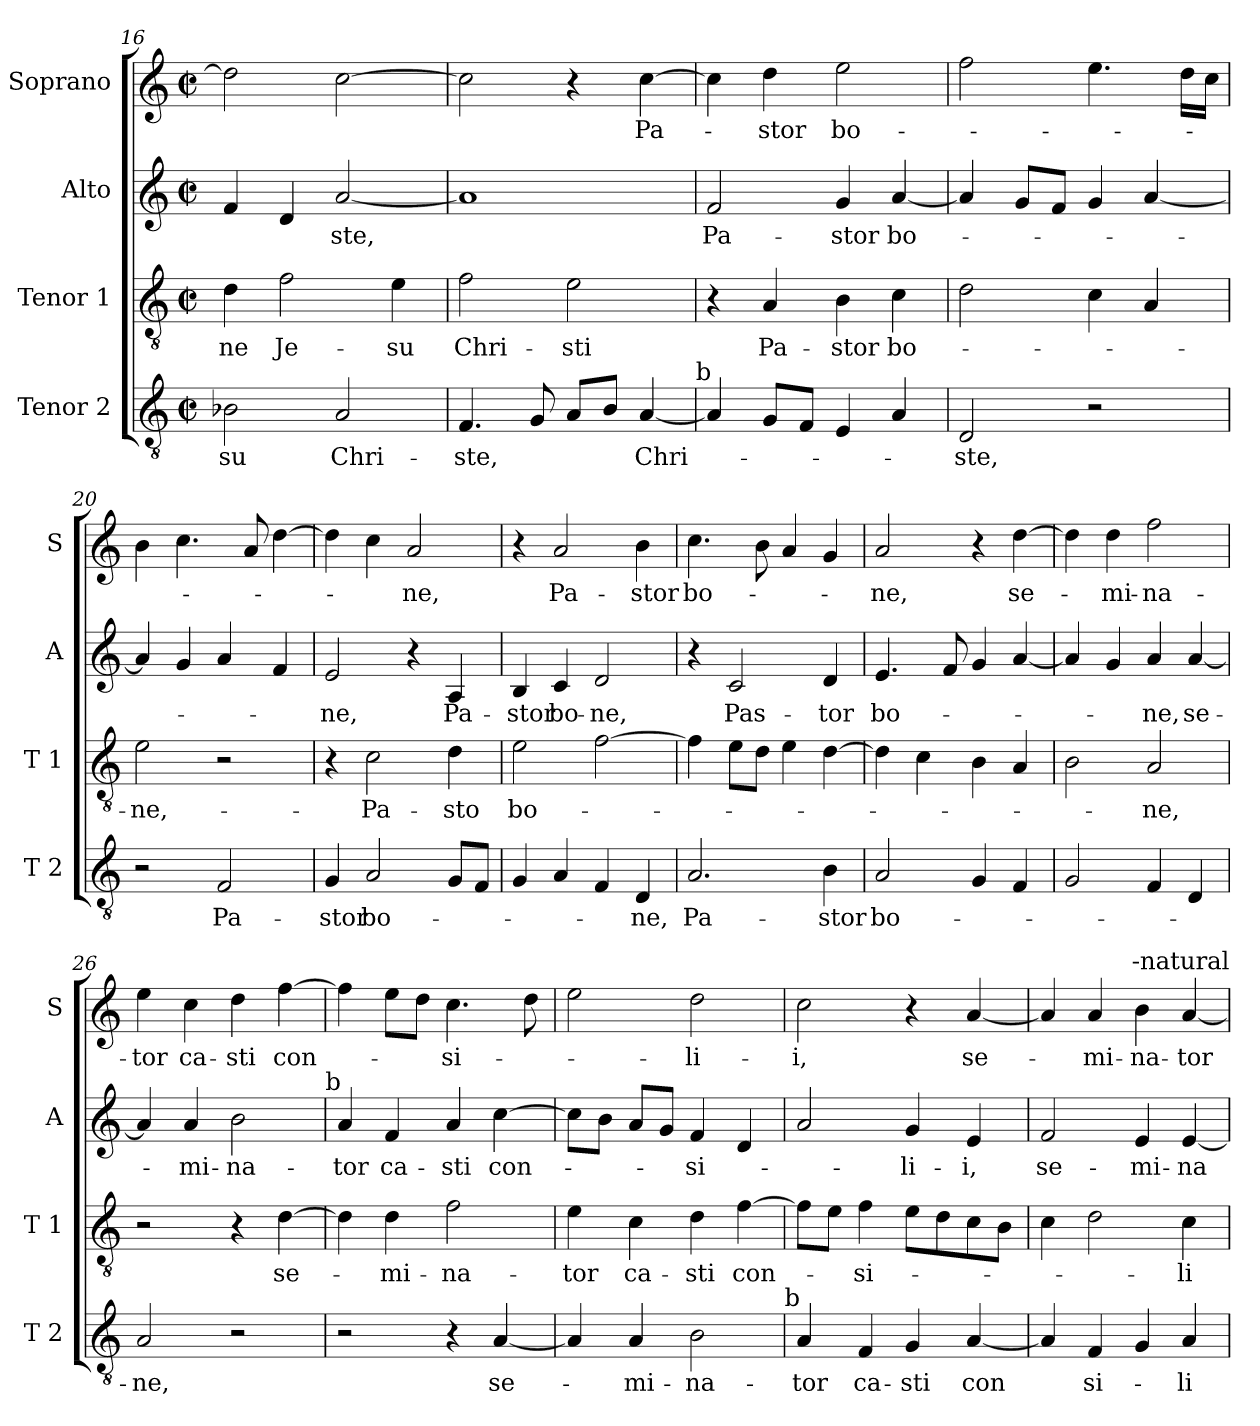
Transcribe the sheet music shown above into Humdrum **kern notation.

**kern	**text	**kern	**text	**kern	**text	**kern	**text
*part4	*part4	*part3	*part3	*part2	*part2	*part1	*part1
*staff4	*staff4	*staff3	*staff3	*staff2	*staff2	*staff1	*staff1
*I"Tenor 2	*	*I"Tenor 1	*	*I"Alto	*	*I"Soprano	*
*I'T 2	*	*I'T 1	*	*I'A	*	*I'S	*
*clefGv2	*	*clefGv2	*	*clefG2	*	*clefG2	*
*k[]	*	*k[]	*	*k[]	*	*k[]	*
*C:	*	*C:	*	*C:	*	*C:	*
*M2/2	*	*M2/2	*	*M2/2	*	*M2/2	*
*met(c|)	*	*met(c|)	*	*met(c|)	*	*met(c|)	*
=16	=16	=16	=16	=16	=16	=16	=16
2B-X\	-su	4d\	-ne	4f/	.	2dd\]	.
.	.	2f\	Je-	4d/	.	.	.
2A/	Chri-	.	.	[2a/	-ste,	[2cc\	.
.	.	4e\	-su	.	.	.	.
=17	=17	=17	=17	=17	=17	=17	=17
4.F/	-ste,	2f\	Chri-	1a]	.	2cc\]	.
8G/	.	.	.	.	.	.	.
8A/L	.	2e\	-sti	.	.	4r	.
8B/J	.	.	.	.	.	.	.
[4A/	Chri-	.	.	.	.	[4cc\	Pa-
!LO:TX:a:t=b	!	!	!	!	!	!	!
=18	=18	=18	=18	=18	=18	=18	=18
4A/]	.	4r	.	2f/	Pa-	4cc\]	.
8G/L	.	4A/	Pa-	.	.	4dd\	-stor
8F/J	.	.	.	.	.	.	.
4E/	.	4B\	-stor	4g/	-stor	2ee\	bo-
4A/	.	4c\	bo-	[4a/	bo-	.	.
!!LO:PB:g=z
=19	=19	=19	=19	=19	=19	=19	=19
2D/	-ste,	2d\	.	4a/]	.	2ff\	.
.	.	.	.	8g/L	.	.	.
.	.	.	.	8f/J	.	.	.
2r	.	4c\	.	4g/	.	4.ee\	.
.	.	4A/	.	[4a/	.	.	.
.	.	.	.	.	.	16dd\LL	.
.	.	.	.	.	.	16cc\JJ	.
=20	=20	=20	=20	=20	=20	=20	=20
2r	.	2e\	-ne,-	4a/]	.	4b\	.
.	.	.	.	4g/	.	4.cc\	.
2F/	Pa-	2r	.	4a/	.	.	.
.	.	.	.	.	.	8a/	.
.	.	.	.	4f/	.	[4dd\	.
=21	=21	=21	=21	=21	=21	=21	=21
4G/	-stor	4r	.	2e/	-ne,	4dd\]	.
2A/	bo-	2c\	-Pa-	.	.	4cc\	.
.	.	.	.	4r	.	2a/	-ne,
8G/L	.	4d\	-sto	4A/	Pa-	.	.
8F/J	.	.	.	.	.	.	.
=22	=22	=22	=22	=22	=22	=22	=22
4G/	.	2e\	bo-	4B/	-stor	4r	.
4A/	.	.	.	4c/	bo-	2a/	Pa-
4F/	.	[2f\	.	2d/	-ne,	.	.
4D/	-ne,	.	.	.	.	4b\	-stor
=23	=23	=23	=23	=23	=23	=23	=23
2.A/	Pa-	4f\]	.	4r	.	4.cc\	bo-
.	.	8e\L	.	2c/	Pas-	.	.
.	.	8d\J	.	.	.	8b\	.
.	.	4e\	.	.	.	4a/	.
4B\	-stor	[4d\	.	4d/	-tor	4g/	.
=24	=24	=24	=24	=24	=24	=24	=24
2A/	bo-	4d\]	.	4.e/	bo-	2a/	-ne,
.	.	4c\	.	.	.	.	.
.	.	.	.	8f/	.	.	.
4G/	.	4B\	.	4g/	.	4r	.
4F/	.	4A/	.	[4a/	.	[4dd\	se-
!!LO:LB:g=z
=25	=25	=25	=25	=25	=25	=25	=25
2G/	.	2B\	.	4a/]	.	4dd\]	.
.	.	.	.	4g/	.	4dd\	-mi-
4F/	.	2A/	-ne,	4a/	-ne,	2ff\	-na-
4D/	.	.	.	[4a/	se-	.	.
=26	=26	=26	=26	=26	=26	=26	=26
2A/	-ne,	2r	.	4a/]	.	4ee\	-tor
.	.	.	.	4a/	-mi-	4cc\	ca-
2r	.	4r	.	2b\	-na-	4dd\	-sti
.	.	[4d\	se-	.	.	[4ff\	con-
!	!	!	!	!LO:TX:a:t=b	!	!	!
=27	=27	=27	=27	=27	=27	=27	=27
2r	.	4d\]	.	4a/	-tor	4ff\]	.
.	.	4d\	-mi-	4f/	ca-	8ee\L	.
.	.	.	.	.	.	8dd\J	.
4r	.	2f\	-na-	4a/	-sti	4.cc\	-si-
[4A/	se-	.	.	[4cc\	con-	.	.
.	.	.	.	.	.	8dd\	.
=28	=28	=28	=28	=28	=28	=28	=28
4A/]	.	4e\	-tor	8cc\L]	.	2ee\	.
.	.	.	.	8b\J	.	.	.
4A/	-mi-	4c\	ca-	8a/L	.	.	.
.	.	.	.	8g/J	.	.	.
2B\	-na-	4d\	-sti	4f/	-si-	2dd\	-li-
.	.	[4f\	con-	4d/	.	.	.
!LO:TX:a:t=b	!	!	!	!	!	!	!
=29	=29	=29	=29	=29	=29	=29	=29
4A/	-tor	8f\L]	.	2a/	.	2cc\	-i,
.	.	8e\J	.	.	.	.	.
4F/	ca-	4f\	-si-	.	.	.	.
4G/	-sti	8e\L	.	4g/	-li-	4r	.
.	.	8d\	.	.	.	.	.
[4A/	con	8c\	.	4e/	-i,	[4a/	se-
.	.	8B\J	.	.	.	.	.
=30	=30	=30	=30	=30	=30	=30	=30
4A/]	.	4c\	.	2f/	se-	4a/]	.
4F/	si-	2d\	.	.	.	4a/	-mi-
4G/	.	.	.	4e/	-mi-	4b\	-na-
4A/	-li-	4c\	-li-	[4e/	-na-	[4a/	-tor
!	!	!	!	!	!	!LO:TX:a:t=-natural	!
=	=	=	=	=	=	=	=
*-	*-	*-	*-	*-	*-	*-	*-
